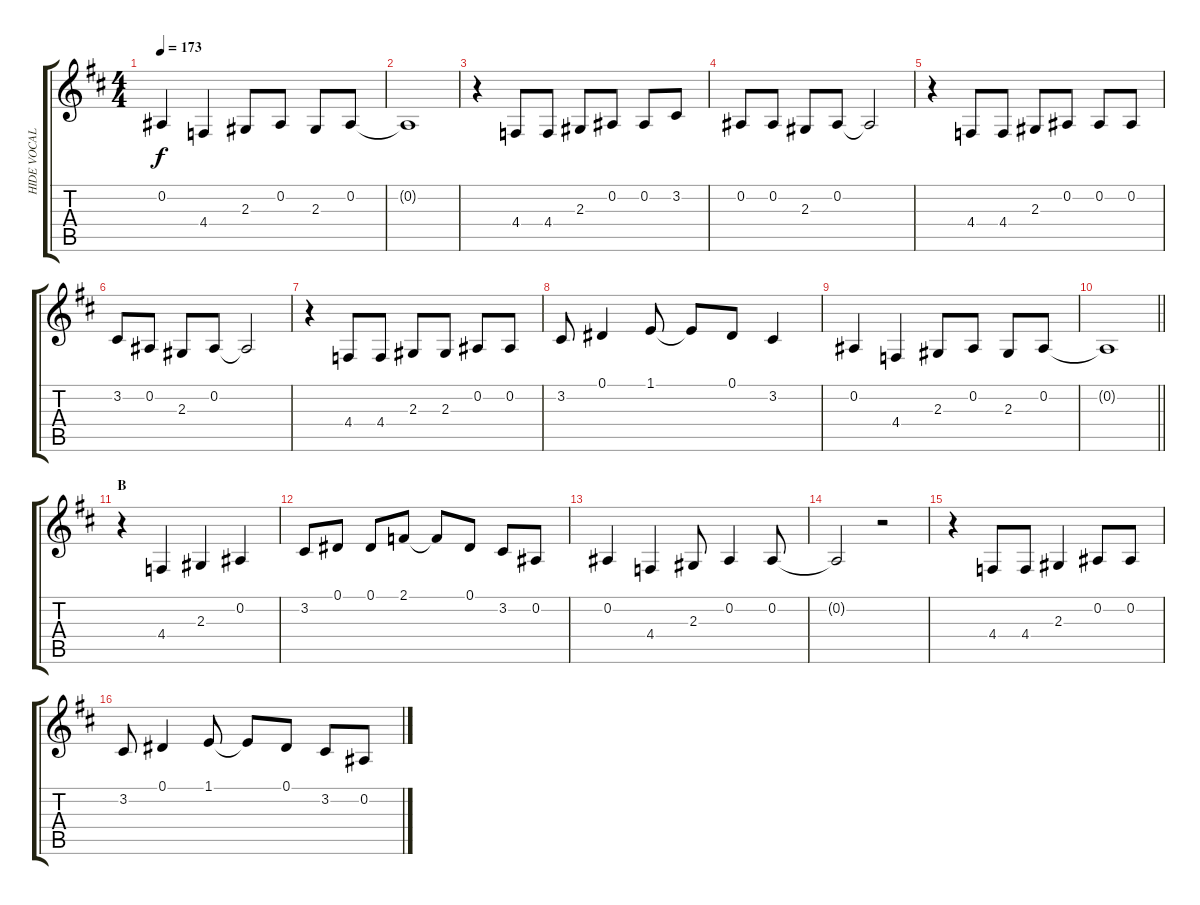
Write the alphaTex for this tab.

\track ("HIDE VOCAL" "HIDE VOCAL") {instrument englishhorn}
\staff {score tabs}
\tuning (Eb4 Bb3 Gb3 Db3 Ab2 Eb2) {hide}
\ts (4 4)
\tempo 173
\clef g2
\ks bminor
0.2.4{dy f} 4.4.4 2.3.8 0.2.8 2.3.8 0.2.8 |
0.2{t}.1 |
r.4 4.4.8 4.4.8 2.3.8 0.2.8 0.2.8 3.2.8 |
0.2.8 0.2.8 2.3.8 0.2.8 0.2{t}.2 |
r.4 4.4.8 4.4.8 2.3.8 0.2.8 0.2.8 0.2.8 |
3.2.8 0.2.8 2.3.8 0.2.8 0.2{t}.2 |
r.4 4.4.8 4.4.8 2.3.8 2.3.8 0.2.8 0.2.8 |
3.2.8 0.1.4 1.1.8 1.1{t}.8 0.1.8 3.2.4 |
0.2.4 4.4.4 2.3.8 0.2.8 2.3.8 0.2.8 |
\barLineRight lightlight
0.2{t}.1 |
\section ("" "B")
r.4 4.4.4 2.3.4 0.2.4 |
3.2.8 0.1.8 0.1.8 2.1.8 2.1{t}.8 0.1.8 3.2.8 0.2.8 |
0.2.4 4.4.4 2.3.8 0.2.4 0.2.8 |
0.2{t}.2 r.2 |
r.4 4.4.8 4.4.8 2.3.4 0.2.8 0.2.8 |
3.2.8 0.1.4 1.1.8 1.1{t}.8 0.1.8 3.2.8 0.2.8
